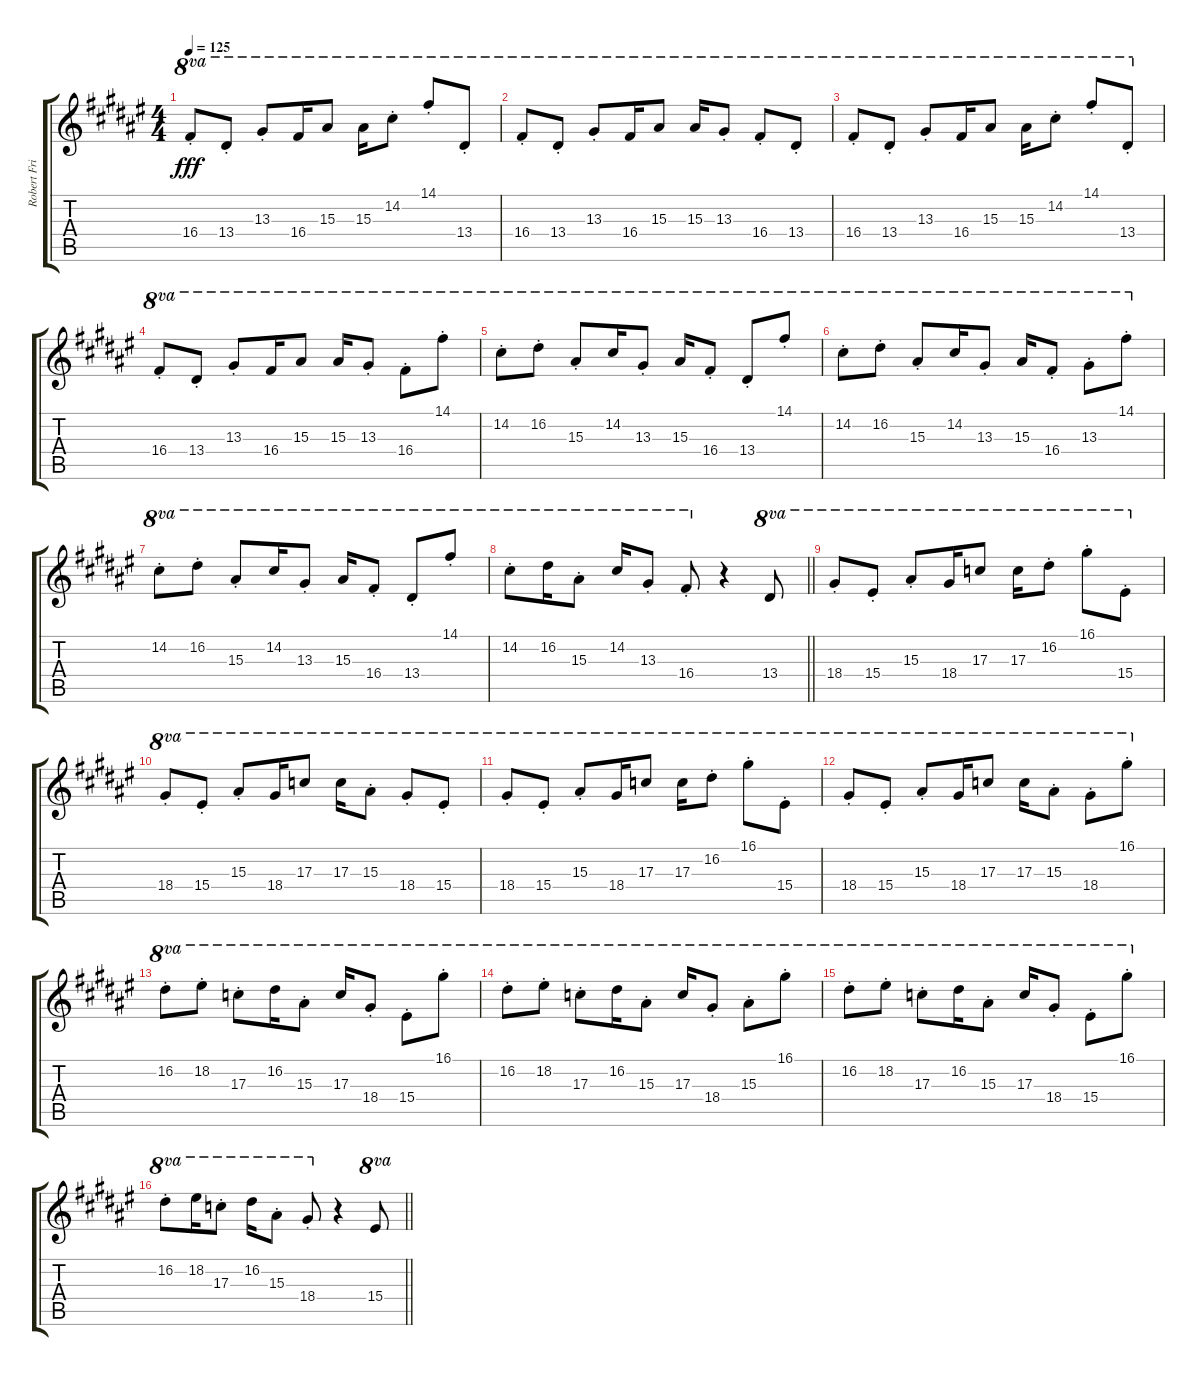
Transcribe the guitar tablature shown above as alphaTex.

\track ("Robert Fripp" "Robert Fri") {instrument electricguitarjazz}
\staff {score tabs}
\tuning (E4 B3 G3 D3 A2 E2) {hide}
\ts (4 4)
\tempo 125
\clef g2
\ks f#
16.4{st}.8{ot 8va dy fff instrument electricguitarjazz} 13.4{st}.8{ot 8va} 13.3{st}.8{ot 8va} 16.4.16{ot 8va} 15.3.8{ot 8va} 15.3.16{ot 8va} 14.2{st}.8{ot 8va} 14.1{st}.8{ot 8va} 13.4{st}.8{ot 8va} |
\ks d#minor
16.4{st}.8{ot 8va} 13.4{st}.8{ot 8va} 13.3{st}.8{ot 8va} 16.4.16{ot 8va} 15.3.8{ot 8va} 15.3.16{ot 8va} 13.3{st}.8{ot 8va} 16.4{st}.8{ot 8va} 13.4{st}.8{ot 8va} |
16.4{st}.8{ot 8va} 13.4{st}.8{ot 8va} 13.3{st}.8{ot 8va} 16.4.16{ot 8va} 15.3.8{ot 8va} 15.3.16{ot 8va} 14.2{st}.8{ot 8va} 14.1{st}.8{ot 8va} 13.4{st}.8{ot 8va} |
16.4{st}.8{ot 8va} 13.4{st}.8{ot 8va} 13.3{st}.8{ot 8va} 16.4.16{ot 8va} 15.3.8{ot 8va} 15.3.16{ot 8va} 13.3{st}.8{ot 8va} 16.4{st}.8{ot 8va} 14.1{st}.8{ot 8va} |
\ks f#
14.2{st}.8{ot 8va} 16.2{st}.8{ot 8va} 15.3{st}.8{ot 8va} 14.2.16{ot 8va} 13.3{st}.8{ot 8va} 15.3.16{ot 8va} 16.4{st}.8{ot 8va} 13.4{st}.8{ot 8va} 14.1{st}.8{ot 8va} |
\ks d#minor
14.2{st}.8{ot 8va} 16.2{st}.8{ot 8va} 15.3{st}.8{ot 8va} 14.2.16{ot 8va} 13.3{st}.8{ot 8va} 15.3.16{ot 8va} 16.4{st}.8{ot 8va} 13.3{st}.8{ot 8va} 14.1{st}.8{ot 8va} |
14.2{st}.8{ot 8va} 16.2{st}.8{ot 8va} 15.3{st}.8{ot 8va} 14.2.16{ot 8va} 13.3{st}.8{ot 8va} 15.3.16{ot 8va} 16.4{st}.8{ot 8va} 13.4{st}.8{ot 8va} 14.1{st}.8{ot 8va} |
\barLineRight lightlight
14.2{st}.8{ot 8va} 16.2.16{ot 8va} 15.3{st}.8{ot 8va} 14.2.16{ot 8va} 13.3{st}.8{ot 8va} 16.4{st}.8{ot 8va} r.4 13.4.8{ot 8va} |
\ks f#
18.4{st}.8{ot 8va} 15.4{st}.8{ot 8va} 15.3{st}.8{ot 8va} 18.4.16{ot 8va} 17.3.8{ot 8va} 17.3.16{ot 8va} 16.2{st}.8{ot 8va} 16.1{st}.8{ot 8va} 15.4{st}.8{ot 8va} |
\ks d#minor
18.4{st}.8{ot 8va} 15.4{st}.8{ot 8va} 15.3{st}.8{ot 8va} 18.4.16{ot 8va} 17.3.8{ot 8va} 17.3.16{ot 8va} 15.3{st}.8{ot 8va} 18.4{st}.8{ot 8va} 15.4{st}.8{ot 8va} |
18.4{st}.8{ot 8va} 15.4{st}.8{ot 8va} 15.3{st}.8{ot 8va} 18.4.16{ot 8va} 17.3.8{ot 8va} 17.3.16{ot 8va} 16.2{st}.8{ot 8va} 16.1{st}.8{ot 8va} 15.4{st}.8{ot 8va} |
18.4{st}.8{ot 8va} 15.4{st}.8{ot 8va} 15.3{st}.8{ot 8va} 18.4.16{ot 8va} 17.3.8{ot 8va} 17.3.16{ot 8va} 15.3{st}.8{ot 8va} 18.4{st}.8{ot 8va} 16.1{st}.8{ot 8va} |
\ks f#
16.2{st}.8{ot 8va} 18.2{st}.8{ot 8va} 17.3{st}.8{ot 8va} 16.2.16{ot 8va} 15.3{st}.8{ot 8va} 17.3.16{ot 8va} 18.4{st}.8{ot 8va} 15.4{st}.8{ot 8va} 16.1{st}.8{ot 8va} |
\ks d#minor
16.2{st}.8{ot 8va} 18.2{st}.8{ot 8va} 17.3{st}.8{ot 8va} 16.2.16{ot 8va} 15.3{st}.8{ot 8va} 17.3.16{ot 8va} 18.4{st}.8{ot 8va} 15.3{st}.8{ot 8va} 16.1{st}.8{ot 8va} |
16.2{st}.8{ot 8va} 18.2{st}.8{ot 8va} 17.3{st}.8{ot 8va} 16.2.16{ot 8va} 15.3{st}.8{ot 8va} 17.3.16{ot 8va} 18.4{st}.8{ot 8va} 15.4{st}.8{ot 8va} 16.1{st}.8{ot 8va} |
\barLineRight lightlight
16.2{st}.8{ot 8va} 18.2.16{ot 8va} 17.3{st}.8{ot 8va} 16.2.16{ot 8va} 15.3{st}.8{ot 8va} 18.4{st}.8{ot 8va} r.4 15.4.8{ot 8va}
